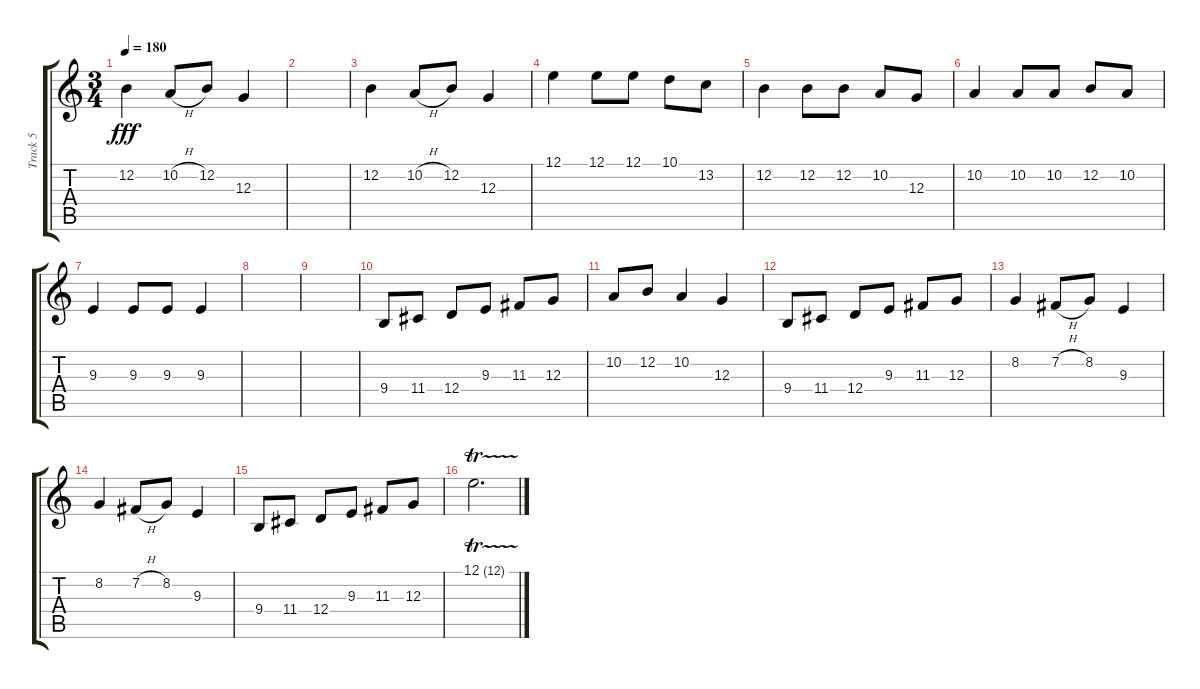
\track ("Track 5" "Track 5") {instrument vibraphone}
\staff {score tabs}
\tuning (E4 B3 G3 D3 A2 E2) {hide}
\ts (3 4)
\tempo 180
\clef g2
\ks c
12.2.4{dy fff} 10.2{h}.8 12.2.8 12.3.4 |
|
12.2.4 10.2{h}.8 12.2.8 12.3.4 |
12.1.4 12.1.8 12.1.8 10.1.8 13.2.8 |
12.2.4 12.2.8 12.2.8 10.2.8 12.3.8 |
10.2.4 10.2.8 10.2.8 12.2.8 10.2.8 |
9.3.4 9.3.8 9.3.8 9.3.4 |
|
|
9.4.8 11.4.8 12.4.8 9.3.8 11.3.8 12.3.8 |
10.2.8 12.2.8 10.2.4 12.3.4 |
9.4.8 11.4.8 12.4.8 9.3.8 11.3.8 12.3.8 |
8.2.4 7.2{h}.8 8.2.8 9.3.4 |
8.2.4 7.2{h}.8 8.2.8 9.3.4 |
9.4.8 11.4.8 12.4.8 9.3.8 11.3.8 12.3.8 |
12.1{tr (12 64)}.2{d}
